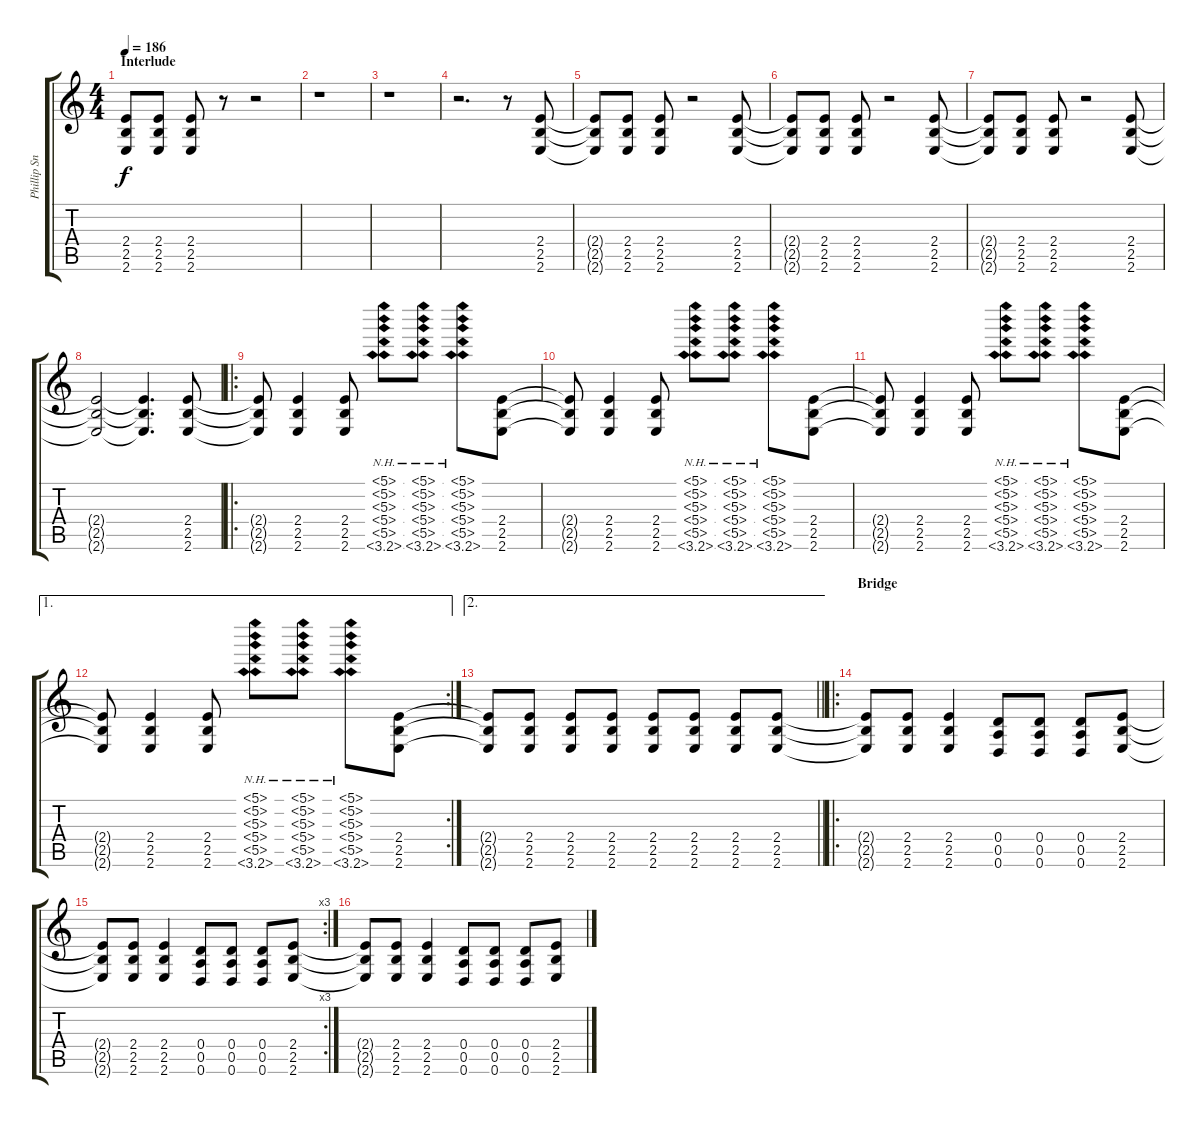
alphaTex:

\track ("Phillip Sneed | Rhythm Gtr. 1" "Phillip Sn") {instrument overdrivenguitar}
\staff {score tabs}
\tuning (E4 B3 G3 D3 A2 D2) {hide}
\ts (4 4)
\section ("" "Interlude")
\tempo 186
\clef g2
\ks c
(2.4{t} 2.5{t} 2.6{t}).8{dy f} (2.4 2.5 2.6).8 (2.4 2.5 2.6).8 r.8 r.2 |
r.1 |
r.1 |
r.2{d} r.8 (2.4 2.5 2.6).8 |
(2.4{t} 2.5{t} 2.6{t}).8 (2.4 2.5 2.6).8 (2.4 2.5 2.6).8 r.2 (2.4 2.5 2.6).8 |
(2.4{t} 2.5{t} 2.6{t}).8 (2.4 2.5 2.6).8 (2.4 2.5 2.6).8 r.2 (2.4 2.5 2.6).8 |
(2.4{t} 2.5{t} 2.6{t}).8 (2.4 2.5 2.6).8 (2.4 2.5 2.6).8 r.2 (2.4 2.5 2.6).8 |
(2.4{t} 2.5{t} 2.6{t}).2 (2.4{t} 2.5{t} 2.6{t}).4{d} (2.4 2.5 2.6).8 |
\ro
(2.4{t} 2.5{t} 2.6{t}).8 (2.4 2.5 2.6).4 (2.4 2.5 2.6).8 (5.1{nh} 5.2{nh} 5.3{nh} 5.4{nh} 5.5{nh} 3.6{nh}).8 (5.1{nh} 5.2{nh} 5.3{nh} 5.4{nh} 5.5{nh} 3.6{nh}).8 (5.1{nh} 5.2{nh} 5.3{nh} 5.4{nh} 5.5{nh} 3.6{nh}).8 (2.4 2.5 2.6).8 |
(2.4{t} 2.5{t} 2.6{t}).8 (2.4 2.5 2.6).4 (2.4 2.5 2.6).8 (5.1{nh} 5.2{nh} 5.3{nh} 5.4{nh} 5.5{nh} 3.6{nh}).8 (5.1{nh} 5.2{nh} 5.3{nh} 5.4{nh} 5.5{nh} 3.6{nh}).8 (5.1{nh} 5.2{nh} 5.3{nh} 5.4{nh} 5.5{nh} 3.6{nh}).8 (2.4 2.5 2.6).8 |
(2.4{t} 2.5{t} 2.6{t}).8 (2.4 2.5 2.6).4 (2.4 2.5 2.6).8 (5.1{nh} 5.2{nh} 5.3{nh} 5.4{nh} 5.5{nh} 3.6{nh}).8 (5.1{nh} 5.2{nh} 5.3{nh} 5.4{nh} 5.5{nh} 3.6{nh}).8 (5.1{nh} 5.2{nh} 5.3{nh} 5.4{nh} 5.5{nh} 3.6{nh}).8 (2.4 2.5 2.6).8 |
\ae 1
\rc 2
(2.4{t} 2.5{t} 2.6{t}).8 (2.4 2.5 2.6).4 (2.4 2.5 2.6).8 (5.1{nh} 5.2{nh} 5.3{nh} 5.4{nh} 5.5{nh} 3.6{nh}).8 (5.1{nh} 5.2{nh} 5.3{nh} 5.4{nh} 5.5{nh} 3.6{nh}).8 (5.1{nh} 5.2{nh} 5.3{nh} 5.4{nh} 5.5{nh} 3.6{nh}).8 (2.4 2.5 2.6).8 |
\ae 2
\barLineRight lightlight
(2.4{t} 2.5{t} 2.6{t}).8 (2.4 2.5 2.6).8 (2.4 2.5 2.6).8 (2.4 2.5 2.6).8 (2.4 2.5 2.6).8 (2.4 2.5 2.6).8 (2.4 2.5 2.6).8 (2.4 2.5 2.6).8 |
\ro
\section ("" "Bridge")
(2.4{t} 2.5{t} 2.6{t}).8 (2.4 2.5 2.6).8 (2.4 2.5 2.6).4 (0.4 0.5 0.6).8 (0.4 0.5 0.6).8 (0.4 0.5 0.6).8 (2.4 2.5 2.6).8 |
\rc 3
(2.4{t} 2.5{t} 2.6{t}).8 (2.4 2.5 2.6).8 (2.4 2.5 2.6).4 (0.4 0.5 0.6).8 (0.4 0.5 0.6).8 (0.4 0.5 0.6).8 (2.4 2.5 2.6).8 |
(2.4{t} 2.5{t} 2.6{t}).8 (2.4 2.5 2.6).8 (2.4 2.5 2.6).4 (0.4 0.5 0.6).8 (0.4 0.5 0.6).8 (0.4 0.5 0.6).8 (2.4 2.5 2.6).8
